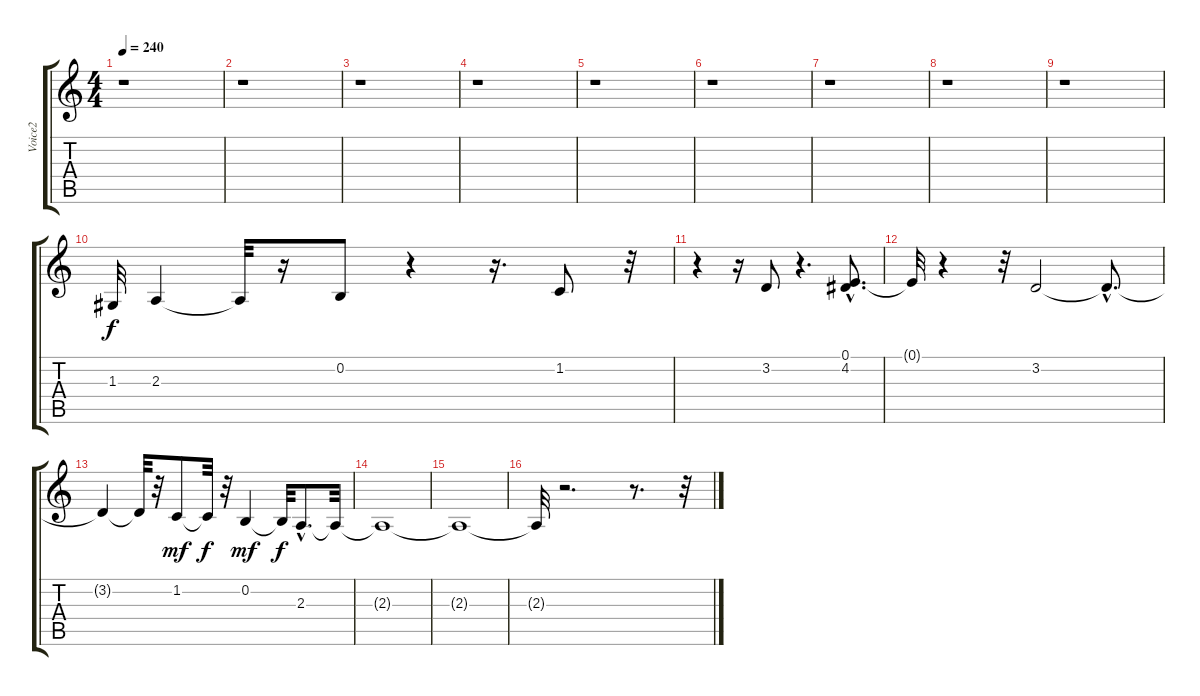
\track ("Voice2" "Voice2") {instrument synthvoice}
\staff {score tabs}
\tuning (E4 B3 G3 D3 A2 E2) {hide}
\ts (4 4)
\tempo 240
\clef g2
\ks c
r.1{dy f} |
r.1 |
r.1 |
r.1 |
r.1 |
r.1 |
r.1 |
r.1 |
r.1 |
1.3.32 2.3.4 2.3{t}.32 r.16 0.2.8 r.4 r.16{d} 1.2.8 r.32 |
r.4 r.16 3.2.8 r.4{d} (0.1{hac} 4.2).8{d} |
0.1{t}.32 r.4 r.32 3.2.2 3.2{hac t}.8{d} |
3.2{t}.4 3.2{t}.32 r.32 1.2.8{dy mf} 1.2{t}.32{dy f} r.32 0.2.4{dy mf} 0.2{t}.32{dy f} 2.3{hac}.8{d} 2.3{t}.32 |
2.3{t}.1 |
2.3{t}.1 |
2.3{t}.32 r.2{d} r.8{d} r.32
